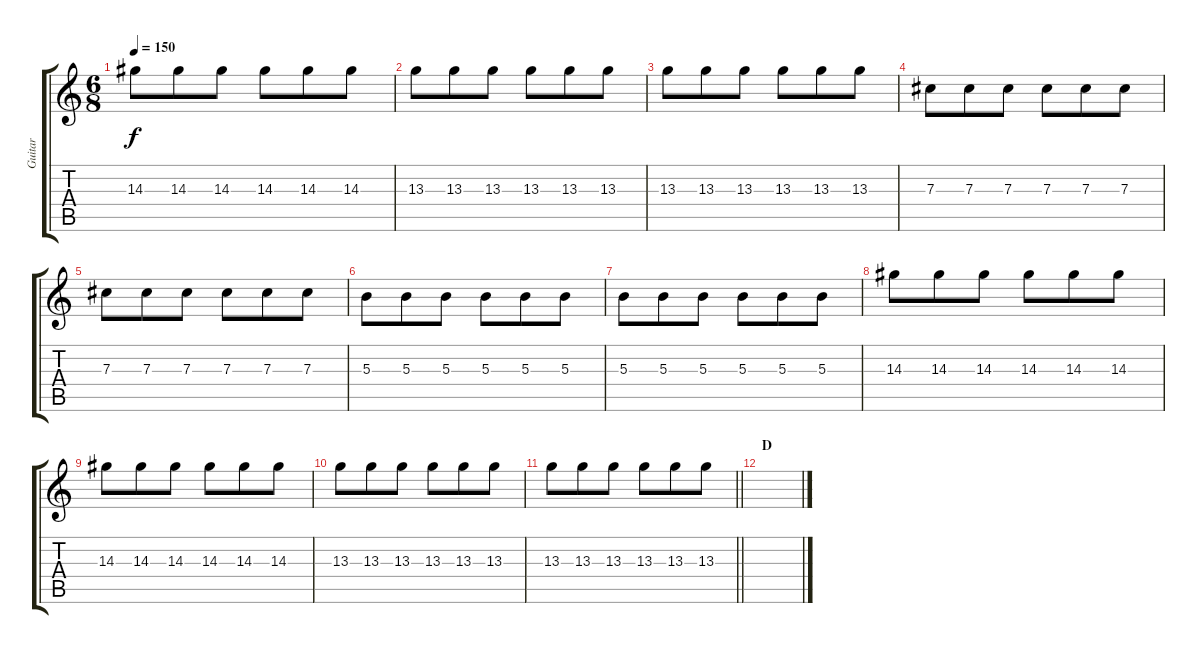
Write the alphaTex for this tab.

\track ("Guitar" "Guitar") {instrument distortionguitar}
\staff {score tabs}
\tuning (Eb4 Bb3 Gb3 Db3 Ab2 Eb2) {hide}
\ts (6 8)
\tempo 150
\clef g2
\ks c
14.3.8{dy f} 14.3.8 14.3.8 14.3.8 14.3.8 14.3.8 |
13.3.8 13.3.8 13.3.8 13.3.8 13.3.8 13.3.8 |
13.3.8 13.3.8 13.3.8 13.3.8 13.3.8 13.3.8 |
7.3.8 7.3.8 7.3.8 7.3.8 7.3.8 7.3.8 |
7.3.8 7.3.8 7.3.8 7.3.8 7.3.8 7.3.8 |
5.3.8 5.3.8 5.3.8 5.3.8 5.3.8 5.3.8 |
5.3.8 5.3.8 5.3.8 5.3.8 5.3.8 5.3.8 |
14.3.8 14.3.8 14.3.8 14.3.8 14.3.8 14.3.8 |
14.3.8 14.3.8 14.3.8 14.3.8 14.3.8 14.3.8 |
13.3.8 13.3.8 13.3.8 13.3.8 13.3.8 13.3.8 |
\barLineRight lightlight
13.3.8 13.3.8 13.3.8 13.3.8 13.3.8 13.3.8 |
\section ("" "D")
